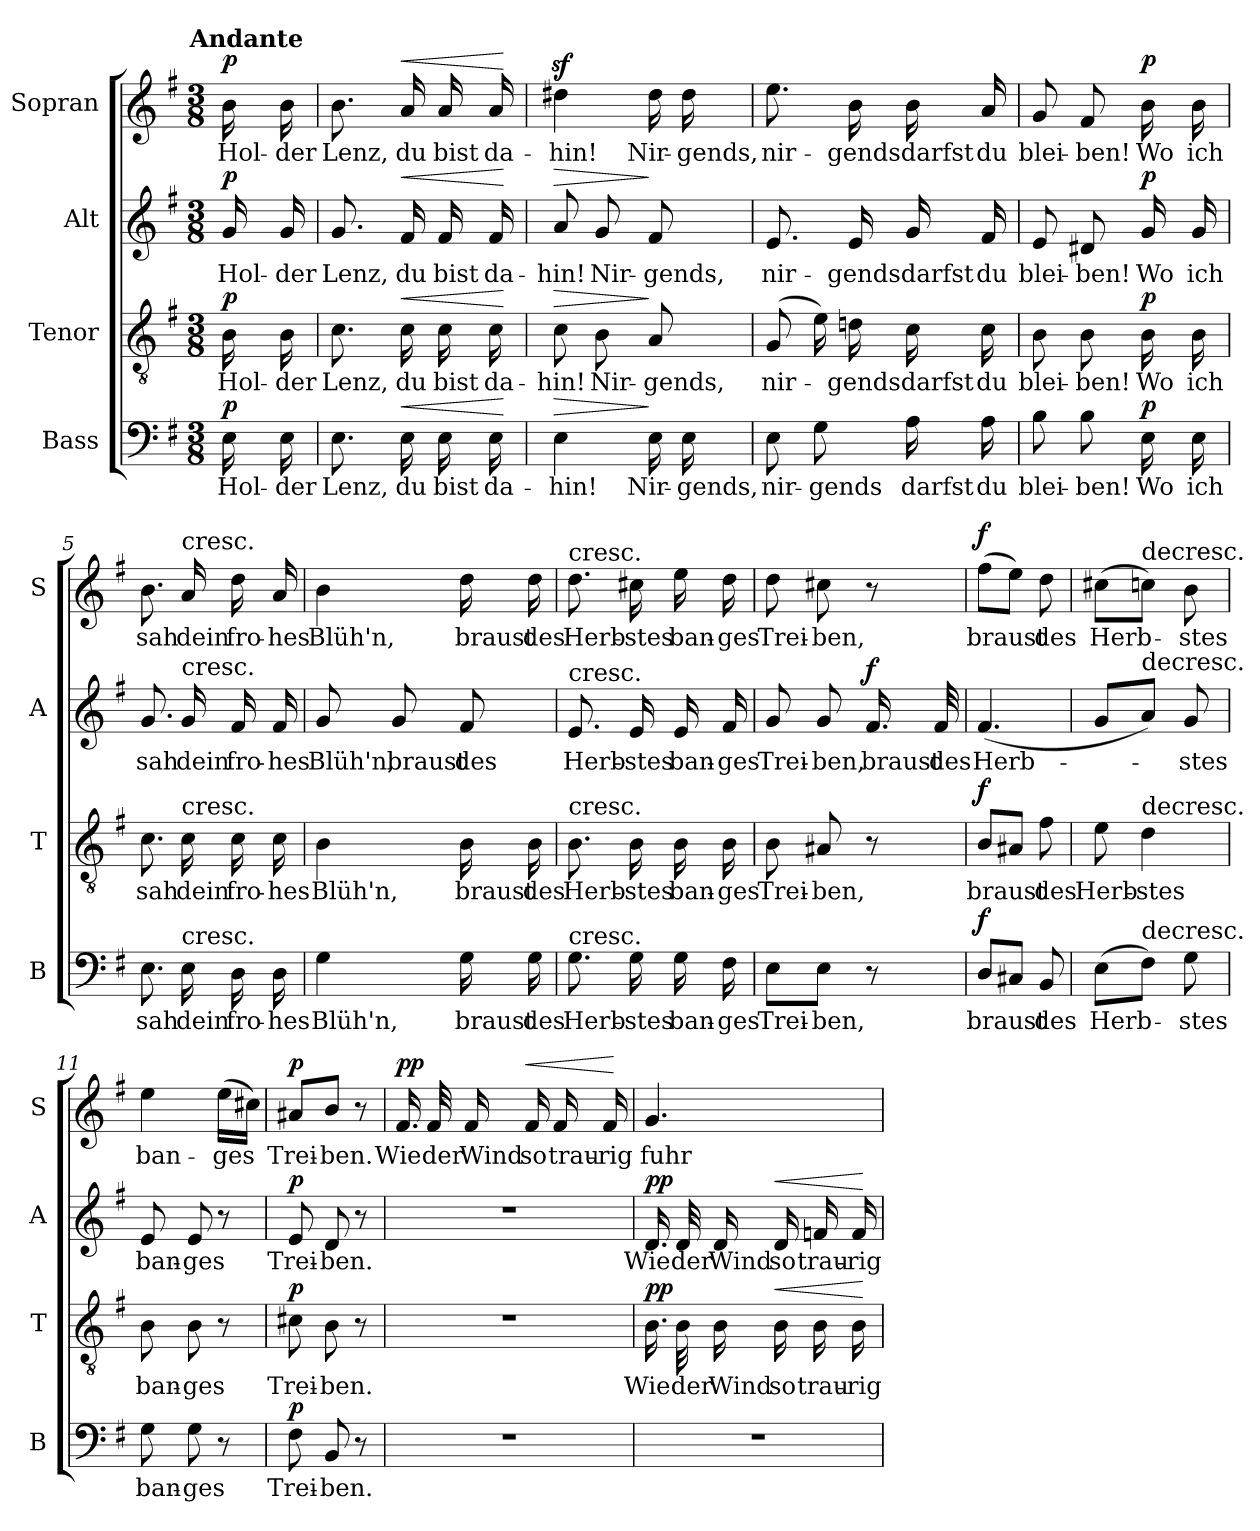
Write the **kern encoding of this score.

**kern	**text	**dynam	**kern	**text	**dynam	**kern	**text	**dynam	**kern	**text	**dynam
*part4	*part4	*part4	*part3	*part3	*part3	*part2	*part2	*part2	*part1	*part1	*part1
*staff4	*staff4	*staff4	*staff3	*staff3	*staff3	*staff2	*staff2	*staff2	*staff1	*staff1	*staff1
*I"Bass	*	*	*I"Tenor	*	*	*I"Alt	*	*	*I"Sopran	*	*
*I'B	*	*	*I'T	*	*	*I'A	*	*	*I'S	*	*
*clefF4	*	*	*clefGv2	*	*	*clefG2	*	*	*clefG2	*	*
*k[f#]	*	*	*k[f#]	*	*	*k[f#]	*	*	*k[f#]	*	*
*e:	*	*	*e:	*	*	*e:	*	*	*e:	*	*
!!LO:TX:omd:t=Andante
*M3/8	*	*	*M3/8	*	*	*M3/8	*	*	*M3/8	*	*
*MM40	*	*	*MM40	*	*	*MM40	*	*	*MM40	*	*
=	=	=	=	=	=	=	=	=	=	=	=
!	!	!LO:DY:a	!	!	!LO:DY:a	!	!	!LO:DY:a	!	!	!LO:DY:a
16E	Hol-	p	16B	Hol-	p	16g	Hol-	p	16b	Hol-	p
16E	-der	.	16B	-der	.	16g	-der	.	16b	-der	.
=1	=1	=1	=1	=1	=1	=1	=1	=1	=1	=1	=1
8.E	Lenz,	.	8.c	Lenz,	.	8.g	Lenz,	.	8.b	Lenz,	.
!	!	!LO:HP:a	!	!	!LO:HP:a	!	!	!LO:HP:a	!	!	!LO:HP:a
16E	du	<	16c	du	<	16f#	du	<	16a	du	<
16E	bist	.	16c	bist	.	16f#	bist	.	16a	bist	.
16E	da-	.	16c	da-	.	16f#	da-	.	16a	da-	.
.	.	[	.	.	[	.	.	[	.	.	[
=2	=2	=2	=2	=2	=2	=2	=2	=2	=2	=2	=2
!	!	!LO:HP:a	!	!	!LO:HP:a	!	!	!LO:HP:a	!	!	!
4E	-hin!	>	8c	-hin!	>	8a	-hin!	>	4dd#Xz>	-hin!	.
.	.	.	8B	Nir-	.	8g	Nir-	.	.	.	.
16E	Nir-	]	8A	-gends,	]	8f#	-gends,	]	16dd#	Nir-	.
16E	-gends,	.	.	.	.	.	.	.	16dd#	-gends,	.
=3	=3	=3	=3	=3	=3	=3	=3	=3	=3	=3	=3
8E	nir-	.	(8G	nir-	.	8.e	nir-	.	8.ee	nir-	.
8G	-gends	.	16e)	.	.	.	.	.	.	.	.
.	.	.	16dn	-gends	.	16e	-gends	.	16b	-gends	.
16A	darfst	.	16c	darfst	.	16g	darfst	.	16b	darfst	.
16A	du	.	16c	du	.	16f#	du	.	16a	du	.
=4	=4	=4	=4	=4	=4	=4	=4	=4	=4	=4	=4
8B	blei-	.	8B	blei-	.	8e	blei-	.	8g	blei-	.
8B	-ben!	.	8B	-ben!	.	8d#X	-ben!	.	8f#	-ben!	.
!	!	!LO:DY:a	!	!	!LO:DY:a	!	!	!LO:DY:a	!	!	!LO:DY:a
16E	Wo	p	16B	Wo	p	16g	Wo	p	16b	Wo	p
16E	ich	.	16B	ich	.	16g	ich	.	16b	ich	.
=5	=5	=5	=5	=5	=5	=5	=5	=5	=5	=5	=5
8.E	sah	.	8.c	sah	.	8.g	sah	.	8.b	sah	.
!	!	!	!	!	!	!	!	!	!LO:TX:a:t=cresc.	!	!
!	!	!	!	!	!	!LO:TX:a:t=cresc.	!	!	!	!	!
!	!	!	!LO:TX:a:t=cresc.	!	!	!	!	!	!	!	!
!LO:TX:a:t=cresc.	!	!	!	!	!	!	!	!	!	!	!
16E	dein	.	16c	dein	.	16g	dein	.	16a	dein	.
16D	fro-	.	16c	fro-	.	16f#	fro-	.	16dd	fro-	.
16D	-hes	.	16c	-hes	.	16f#	-hes	.	16a	-hes	.
=6	=6	=6	=6	=6	=6	=6	=6	=6	=6	=6	=6
4G	Blüh'n,	.	4B	Blüh'n,	.	8g	Blüh'n,	.	4b	Blüh'n,	.
.	.	.	.	.	.	8g	braust	.	.	.	.
16G	braust	.	16B	braust	.	8f#	des	.	16dd	braust	.
16G	des	.	16B	des	.	.	.	.	16dd	des	.
=7	=7	=7	=7	=7	=7	=7	=7	=7	=7	=7	=7
!	!	!	!	!	!	!	!	!	!LO:TX:a:t=cresc.	!	!
!	!	!	!	!	!	!LO:TX:a:t=cresc.	!	!	!	!	!
!	!	!	!LO:TX:a:t=cresc.	!	!	!	!	!	!	!	!
!LO:TX:a:t=cresc.	!	!	!	!	!	!	!	!	!	!	!
8.G	Herb-	.	8.B	Herb-	.	8.e	Herb-	.	8.dd	Herb-	.
16G	-stes	.	16B	-stes	.	16e	-stes	.	16cc#X	-stes	.
16G	ban-	.	16B	ban-	.	16e	ban-	.	16ee	ban-	.
16F#	-ges	.	16B	-ges	.	16f#	-ges	.	16dd	-ges	.
=8	=8	=8	=8	=8	=8	=8	=8	=8	=8	=8	=8
8EL	Trei-	.	8B	Trei-	.	8g	Trei-	.	8dd	Trei-	.
8EJ	-ben,	.	8A#X	-ben,	.	8g	-ben,	.	8cc#X	-ben,	.
!	!	!	!	!	!	!	!	!LO:DY:a	!	!	!
8r	.	.	8r	.	.	16.f#	braust	f	8r	.	.
.	.	.	.	.	.	32f#	des	.	.	.	.
=9	=9	=9	=9	=9	=9	=9	=9	=9	=9	=9	=9
!	!	!LO:DY:a	!	!	!LO:DY:a	!	!	!	!	!	!LO:DY:a
8DL	braust	f	8BL	braust	f	(4.f#	Herb-	.	(8ff#L	braust	f
8C#XJ	.	.	8A#XJ	.	.	.	.	.	8eeJ)	.	.
8BB	des	.	8f#	des	.	.	.	.	8dd	des	.
=10	=10	=10	=10	=10	=10	=10	=10	=10	=10	=10	=10
(8EL	Herb-	.	8e	Herb-	.	8gL	.	.	(8cc#XL	Herb-	.
!	!	!	!	!	!	!	!	!	!LO:TX:a:t=decresc.	!	!
!	!	!	!	!	!	!LO:TX:a:t=decresc.	!	!	!	!	!
!	!	!	!LO:TX:a:t=decresc.	!	!	!	!	!	!	!	!
!LO:TX:a:t=decresc.	!	!	!	!	!	!	!	!	!	!	!
8F#J)	.	.	4d	-stes	.	8aJ)	.	.	8ccnJ)	.	.
8G	-stes	.	.	.	.	8g	-stes	.	8b	-stes	.
=11	=11	=11	=11	=11	=11	=11	=11	=11	=11	=11	=11
8G	ban-	.	8B	ban-	.	8e	ban-	.	4ee	ban-	.
8G	-ges	.	8B	-ges	.	8e	-ges	.	.	.	.
8r	.	.	8r	.	.	8r	.	.	(16eeLL	-ges	.
.	.	.	.	.	.	.	.	.	16cc#XJJ)	.	.
=12	=12	=12	=12	=12	=12	=12	=12	=12	=12	=12	=12
!	!	!LO:DY:a	!	!	!LO:DY:a	!	!	!LO:DY:a	!	!	!LO:DY:a
8F#	Trei-	p	8c#X	Trei-	p	8e	Trei-	p	8a#XL	Trei-	p
8BB	-ben.	.	8B	-ben.	.	8d	-ben.	.	8bJ	-ben.	.
8r	.	.	8r	.	.	8r	.	.	8r	.	.
=13	=13	=13	=13	=13	=13	=13	=13	=13	=13	=13	=13
!	!	!	!	!	!	!	!	!	!	!	!LO:DY:a
4.r	.	.	4.r	.	.	4.r	.	.	16.f#	Wie	pp
.	.	.	.	.	.	.	.	.	32f#	der	.
.	.	.	.	.	.	.	.	.	16f#	Wind	.
!	!	!	!	!	!	!	!	!	!	!	!LO:HP:a
.	.	.	.	.	.	.	.	.	16f#	so	<
.	.	.	.	.	.	.	.	.	16f#	trau-	.
.	.	.	.	.	.	.	.	.	16f#	-rig	.
.	.	.	.	.	.	.	.	.	.	.	[
=14	=14	=14	=14	=14	=14	=14	=14	=14	=14	=14	=14
!	!	!	!	!	!LO:DY:a	!	!	!LO:DY:a	!	!	!
4.r	.	.	16.B	Wie	pp	16.d	Wie	pp	4.g	fuhr	.
.	.	.	32B	der	.	32d	der	.	.	.	.
.	.	.	16B	Wind	.	16d	Wind	.	.	.	.
!	!	!	!	!	!LO:HP:a	!	!	!LO:HP:a	!	!	!
.	.	.	16B	so	<	16d	so	<	.	.	.
.	.	.	16B	trau-	.	16fn	trau-	.	.	.	.
.	.	.	16B	-rig	.	16f	-rig	.	.	.	.
.	.	.	.	.	[	.	.	[	.	.	.
=	=	=	=	=	=	=	=	=	=	=	=
*-	*-	*-	*-	*-	*-	*-	*-	*-	*-	*-	*-
